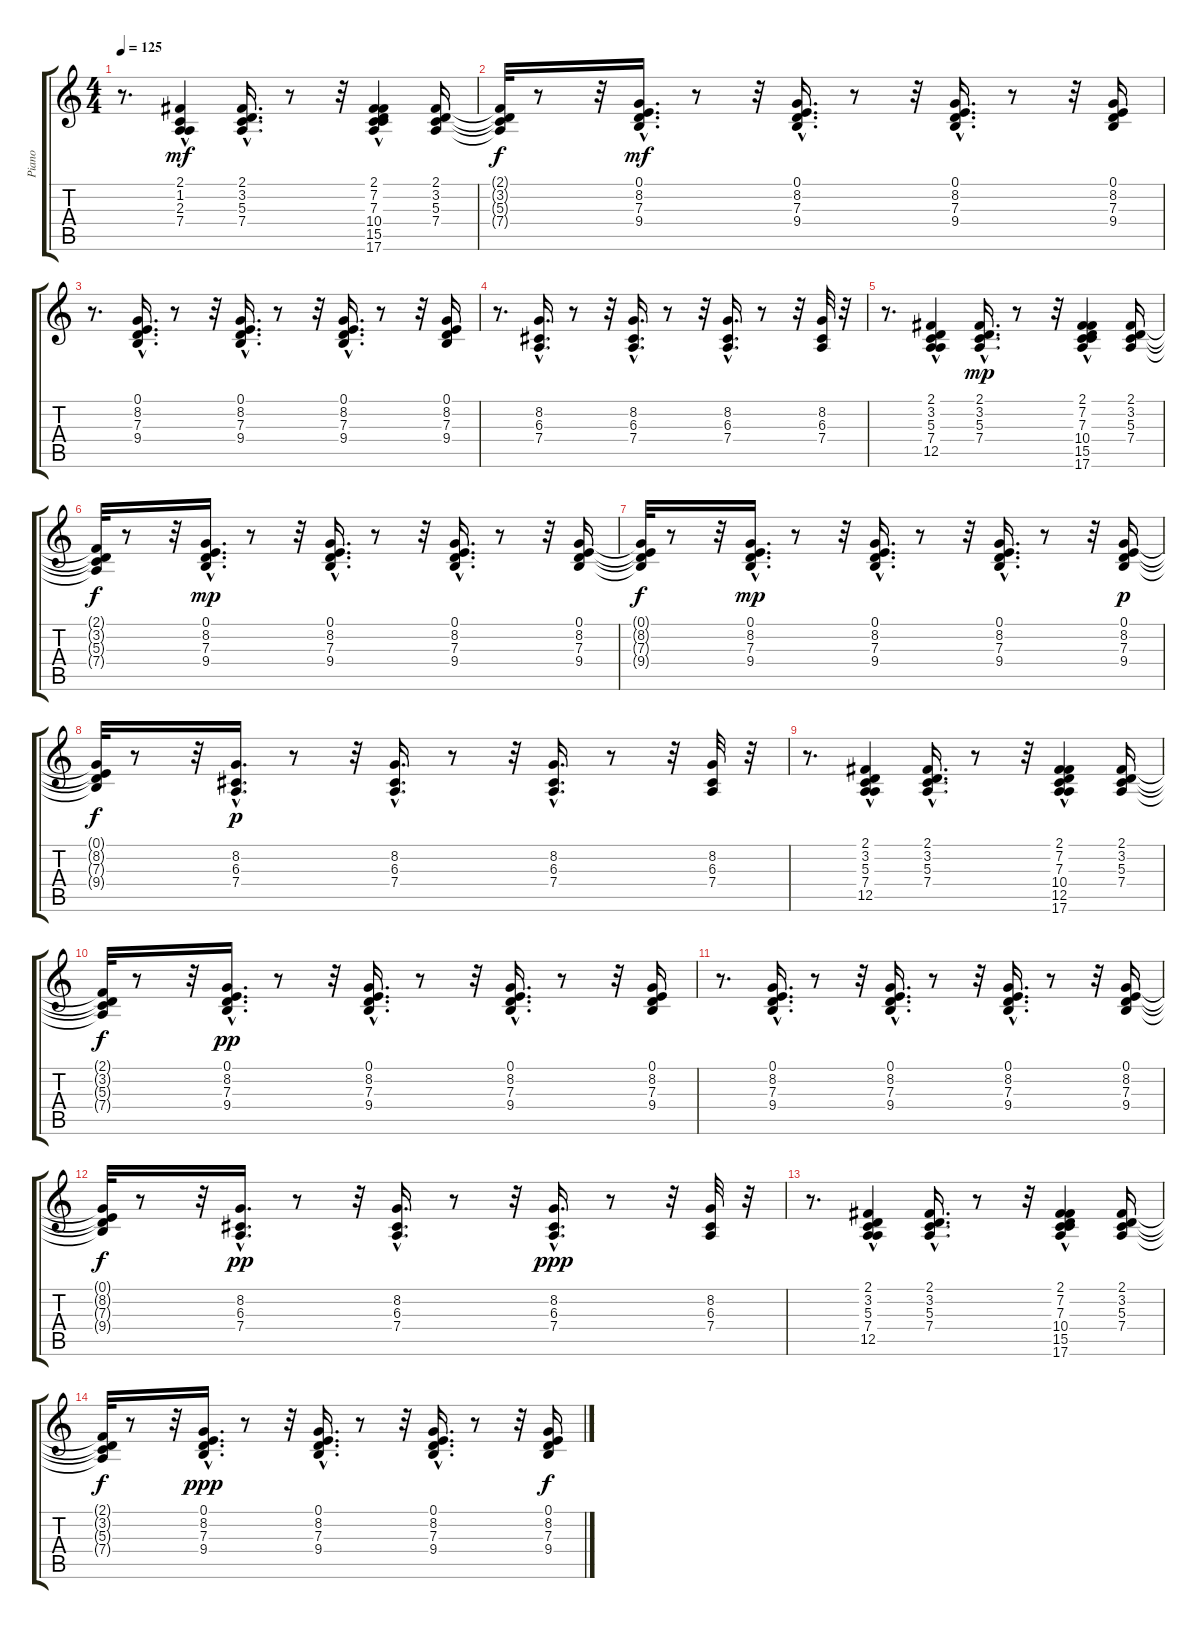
\track ("Piano" "Piano") {instrument acousticgrandpiano}
\staff {score tabs}
\tuning (E4 B3 G3 D3 A2 E2) {hide}
\ts (4 4)
\tempo 125
\clef g2
\ks c
r.8{d dy mf} (2.1 1.2{hac} 2.3 7.4).4 (2.1{hac} 3.2{hac} 5.3{hac} 7.4{hac}).16{d} r.8 r.32 (2.1 7.2 7.3{hac} 10.4 15.5 17.6).4 (2.1 3.2 5.3 7.4).16 |
(2.1{t} 3.2{t} 5.3{t} 7.4{t}).32{dy f} r.8 r.32 (0.1{hac} 8.2{hac} 7.3{hac} 9.4{hac}).16{d dy mf} r.8 r.32 (0.1{hac} 8.2{hac} 7.3{hac} 9.4{hac}).16{d} r.8 r.32 (0.1{hac} 8.2{hac} 7.3{hac} 9.4{hac}).16{d} r.8 r.32 (0.1 8.2 7.3 9.4).16 |
r.8{d} (0.1{hac} 8.2{hac} 7.3{hac} 9.4{hac}).16{d} r.8 r.32 (0.1{hac} 8.2{hac} 7.3{hac} 9.4{hac}).16{d} r.8 r.32 (0.1{hac} 8.2{hac} 7.3{hac} 9.4{hac}).16{d} r.8 r.32 (0.1 8.2 7.3 9.4).16 |
r.8{d} (8.2{hac} 6.3{hac} 7.4{hac}).16{d} r.8 r.32 (8.2{hac} 6.3{hac} 7.4{hac}).16{d} r.8 r.32 (8.2{hac} 6.3{hac} 7.4{hac}).16{d} r.8 r.32 (8.2 6.3 7.4).32 r.32 |
r.8{d} (2.1 3.2{hac} 5.3 7.4 12.5).4 (2.1{hac} 3.2{hac} 5.3{hac} 7.4{hac}).16{d dy mp} r.8 r.32 (2.1 7.2 7.3{hac} 10.4 15.5 17.6).4 (2.1 3.2 5.3 7.4).16 |
(2.1{t} 3.2{t} 5.3{t} 7.4{t}).32{dy f} r.8 r.32 (0.1{hac} 8.2{hac} 7.3{hac} 9.4{hac}).16{d dy mp} r.8 r.32 (0.1{hac} 8.2{hac} 7.3{hac} 9.4{hac}).16{d} r.8 r.32 (0.1{hac} 8.2{hac} 7.3{hac} 9.4{hac}).16{d} r.8 r.32 (0.1 8.2 7.3 9.4).16 |
(0.1{t} 8.2{t} 7.3{t} 9.4{t}).32{dy f} r.8 r.32 (0.1{hac} 8.2{hac} 7.3{hac} 9.4{hac}).16{d dy mp} r.8 r.32 (0.1{hac} 8.2{hac} 7.3{hac} 9.4{hac}).16{d} r.8 r.32 (0.1{hac} 8.2{hac} 7.3{hac} 9.4{hac}).16{d} r.8 r.32 (0.1 8.2 7.3 9.4).16{dy p} |
(0.1{t} 8.2{t} 7.3{t} 9.4{t}).32{dy f} r.8 r.32 (8.2{hac} 6.3{hac} 7.4{hac}).16{d dy p} r.8 r.32 (8.2{hac} 6.3{hac} 7.4{hac}).16{d} r.8 r.32 (8.2{hac} 6.3{hac} 7.4{hac}).16{d} r.8 r.32 (8.2 6.3 7.4).32 r.32 |
r.8{d} (2.1 3.2{hac} 5.3 7.4 12.5).4 (2.1{hac} 3.2{hac} 5.3{hac} 7.4{hac}).16{d} r.8 r.32 (2.1 7.2 7.3{hac} 10.4 12.5 17.6).4 (2.1 3.2 5.3 7.4).16 |
(2.1{t} 3.2{t} 5.3{t} 7.4{t}).32{dy f} r.8 r.32 (0.1{hac} 8.2{hac} 7.3{hac} 9.4{hac}).16{d dy pp} r.8 r.32 (0.1{hac} 8.2{hac} 7.3{hac} 9.4{hac}).16{d} r.8 r.32 (0.1{hac} 8.2{hac} 7.3{hac} 9.4{hac}).16{d} r.8 r.32 (0.1 8.2 7.3 9.4).16 |
r.8{d} (0.1{hac} 8.2{hac} 7.3{hac} 9.4{hac}).16{d} r.8 r.32 (0.1{hac} 8.2{hac} 7.3{hac} 9.4{hac}).16{d} r.8 r.32 (0.1{hac} 8.2{hac} 7.3{hac} 9.4{hac}).16{d} r.8 r.32 (0.1 8.2 7.3 9.4).16 |
(0.1{t} 8.2{t} 7.3{t} 9.4{t}).32{dy f} r.8 r.32 (8.2{hac} 6.3{hac} 7.4{hac}).16{d dy pp} r.8 r.32 (8.2{hac} 6.3{hac} 7.4{hac}).16{d} r.8 r.32 (8.2{hac} 6.3{hac} 7.4{hac}).16{d dy ppp} r.8 r.32 (8.2 6.3 7.4).32 r.32 |
r.8{d} (2.1 3.2{hac} 5.3 7.4 12.5).4 (2.1{hac} 3.2{hac} 5.3{hac} 7.4{hac}).16{d} r.8 r.32 (2.1 7.2 7.3{hac} 10.4 15.5 17.6).4 (2.1 3.2 5.3 7.4).16 |
(2.1{t} 3.2{t} 5.3{t} 7.4{t}).32{dy f} r.8 r.32 (0.1{hac} 8.2{hac} 7.3{hac} 9.4{hac}).16{d dy ppp} r.8 r.32 (0.1{hac} 8.2{hac} 7.3{hac} 9.4{hac}).16{d} r.8 r.32 (0.1{hac} 8.2{hac} 7.3{hac} 9.4{hac}).16{d} r.8 r.32 (0.1 8.2 7.3 9.4).16{dy f}
